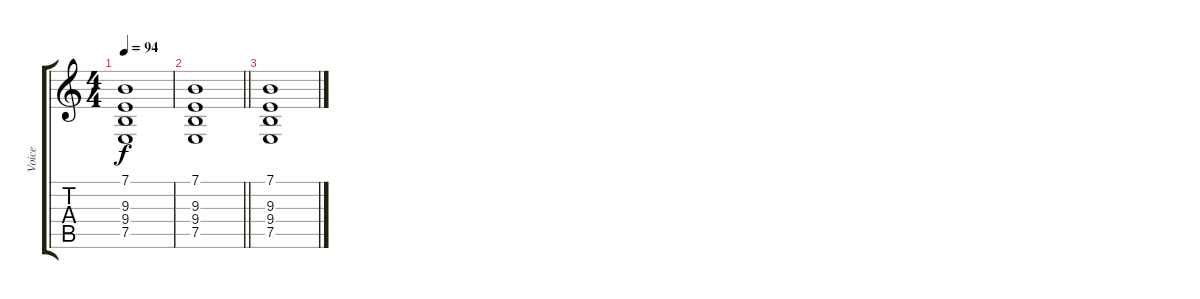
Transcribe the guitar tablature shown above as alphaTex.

\track ("Voice" "Voice") {instrument violin}
\staff {score tabs}
\tuning (E4 B3 G3 D3 A2 E2) {hide}
\ts (4 4)
\tempo 94
\clef g2
\ks c
(7.1 9.3 9.4 7.5).1{dy f} |
\barLineRight lightlight
(7.1 9.3 9.4 7.5).1 |
(7.1 9.3 9.4 7.5).1
